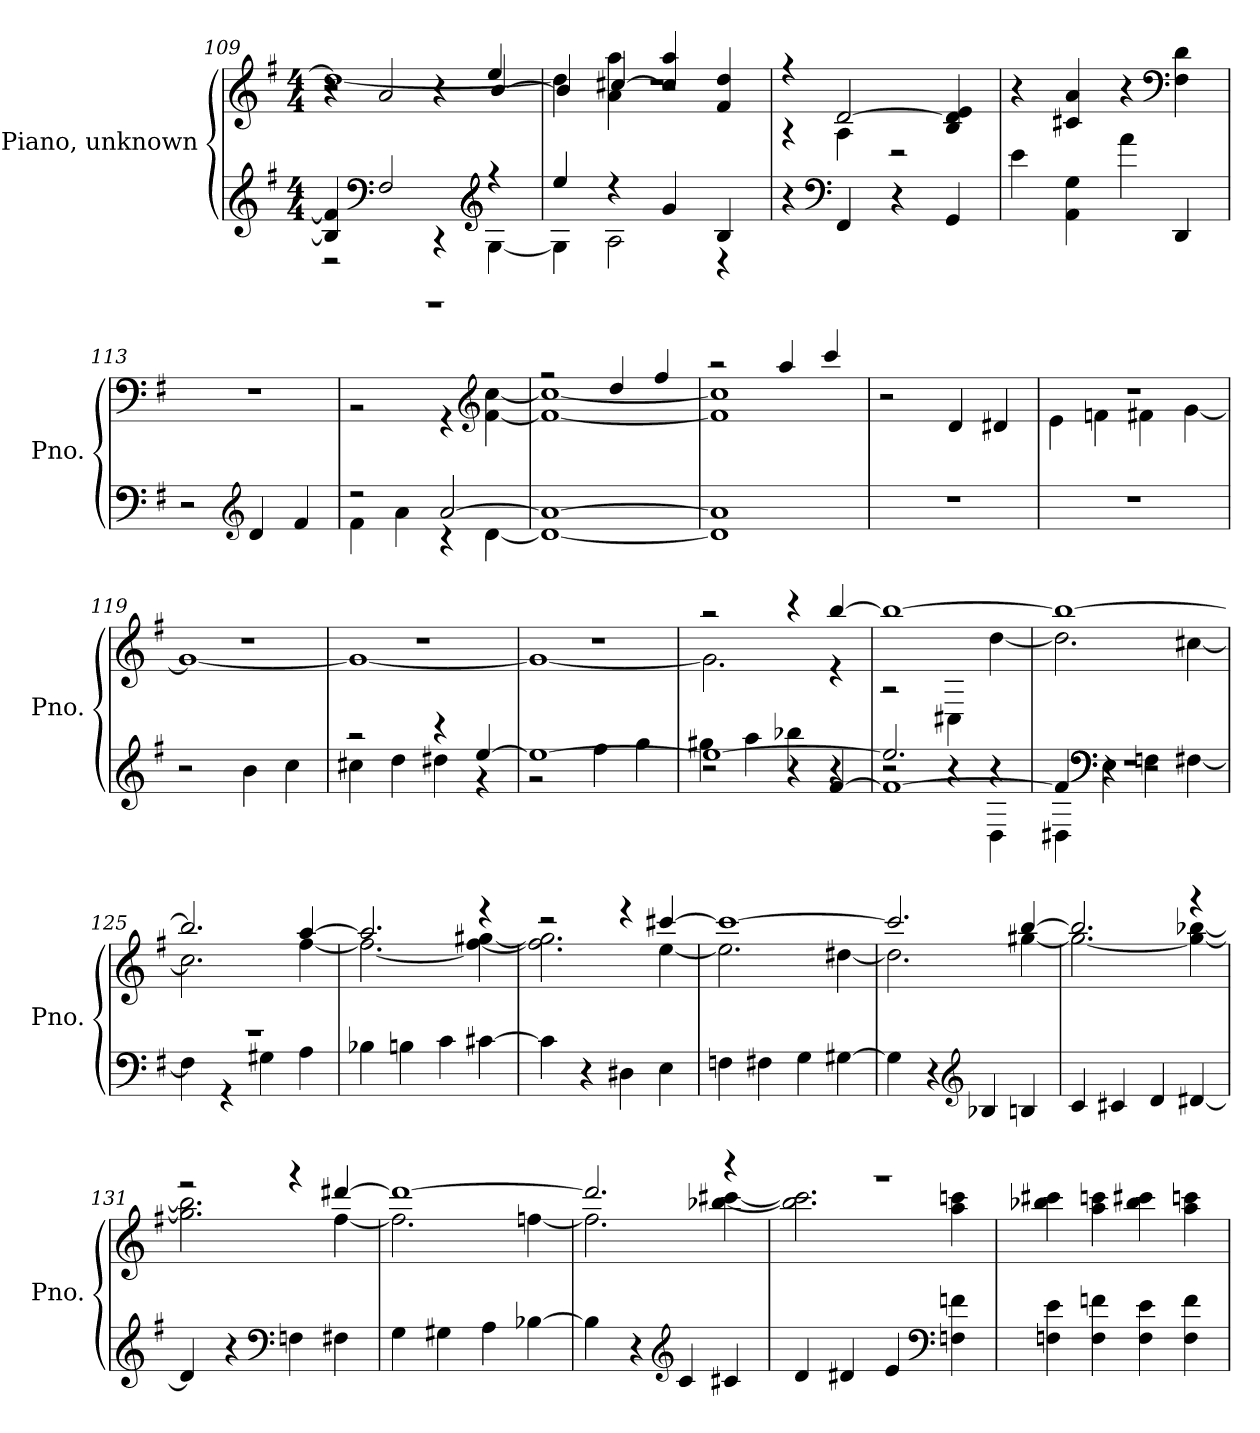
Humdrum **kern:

**kern	**kern
*part1	*part1
*staff2	*staff1
*I"Piano, unknown	*
*I'Pno.	*
*clefG2	*clefG2
*k[f#]	*k[f#]
*M4/4	*M4/4
=109	=109
*^	*^
*	*	*	*^
4B/] 4f#/]	2r	2r	1dd_	4r
*clefF4	*	*	*	*
2F#/	.	.	.	2a/
.	4r	4r	.	.
*clefG2	*	*	*	*
4r	[4G\	4ee/	.	[4b/
!!LO:LB:g=z	!!	!!
=110	=110	=110	=110	=110
4ee/	4G\]	1r	4dd\]	4b/]
4r	2A\	.	4a\ 4aa\	[4cc#X/
4g/	.	.	2r	4cc#/] 4aa/
4B/	4r	.	.	4f#/ 4dd/
*v	*v	*	*	*
*	*	*v	*v
=111	=111	=111
4r	4r	4r
*clefF4	*	*
4FF#/	[2d/	4A\
4r	.	2r
4GG/	4B/ 4d/] 4e/	.
*	*v	*v
=112	=112
4e\	4r
4AA\ 4G\	4c#X/ 4a/
4a\	4r
*	*clefF4
4DD/	4F#\ 4d\
=113	=113
2r	1r
*clefG2	*
4d/	.
4f#/	.
=114	=114
*^	*^
2r	4f#\	1r	2r
.	4a\	.	.
[2a/	4r	.	4r
*	*	*clefG2	*
.	[4d\	.	[4f#\ [4cc\
=115	=115	=115	=115
1a_	1d_	2r	1f#_ 1cc_
.	.	4dd/	.
.	.	4ff#/	.
=116	=116	=116	=116
1a]	1d]	2r	1f#] 1cc]
.	.	4aa/	.
.	.	4ccc/	.
*v	*v	*	*
*	*v	*v
!!LO:LB:g=z
=117	=117
1r	2r
.	4d/
.	4d#X/
=118	=118
*	*^
1r	1r	4e\
.	.	4fn\
.	.	4f#X\
.	.	[4g\
=119	=119	=119
2r	1r	1g_
4b\	.	.
4cc\	.	.
=120	=120	=120
*^	*	*
2r	4cc#X\	1r	1g_
.	4dd\	.	.
4r	4dd#X\	.	.
[4ee/	4r	.	.
=121	=121	=121	=121
1ee_	2r	1r	1g_
.	4ff#\	.	.
.	4gg\	.	.
=122	=122	=122	=122
*	*^	*	*
1ee_	4gg#X\	2r	2r	2.g\]
.	4aa\	.	.	.
.	4bb-X\	4r	4r	.
.	4r	[4f#/	[4bb/	4r
=123	=123	=123	=123	=123
2.ee/]	2r	1f#_	1bb_	2r
.	4r	.	.	4C#X\
4r	4D\	.	.	[4dd\
!!LO:PB:g=z	!!
=124	=124	=124	=124	=124
1r	4D#X\	4f#/]	1bb_	2.dd\]
*clefF4	*	*	*	*
.	4E\	4r	.	.
.	4Fn\	2r	.	.
.	[4F#X\	.	.	[4cc#X\
*	*v	*v	*	*
=125	=125	=125	=125
1r	4F#\]	2.bb/]	2.cc#\]
.	4r	.	.
.	4G#X\	.	.
.	4A\	[4aa/	[4ff#\
*v	*v	*	*
=126	=126	=126
4B-X\	2.aa/]	2.ff#\_
4Bn\	.	.
4c\	.	.
[4c#X\	4r	4ff#\_ [4gg#X\
=127	=127	=127
4c#\]	2r	2.ff#\] 2.gg#\]
4r	.	.
4D#X\	4r	.
4E\	[4ccc#X/	[4ee\
=128	=128	=128
4Fn\	1ccc#_	2.ee\]
4F#X\	.	.
4G\	.	.
[4G#X\	.	[4dd#X\
=129	=129	=129
4G#\]	2.ccc#/]	2.dd#\]
4r	.	.
*clefG2	*	*
4B-X/	.	.
4Bn/	[4bb/	[4gg#X\
!!LO:LB:g=z	!!
=130	=130	=130
4c/	2.bb/]	2.gg#\_
4c#X/	.	.
4d/	.	.
[4d#X/	4r	4gg#\_ [4bb-X\
=131	=131	=131
4d#/]	2r	2.gg#\] 2.bb-\]
4r	.	.
*clefF4	*	*
4Fn\	4r	.
4F#X\	[4ddd#X/	[4ff#\
=132	=132	=132
4G\	1ddd#_	2.ff#\]
4G#X\	.	.
4A\	.	.
[4B-X\	.	[4ffn\
=133	=133	=133
4B-\]	2.ddd#/]	2.ff\]
4r	.	.
*clefG2	*	*
4c/	.	.
4c#X/	4r	[4bb-X\ [4ccc#X\
=134	=134	=134
4d/	1r	2.bb-\] 2.ccc#\]
4d#X/	.	.
4e/	.	.
*clefF4	*	*
4Fn\ 4fn\	.	4aa\ 4cccn\
*	*v	*v
!!LO:LB:g=z
=135	=135
4Fn\ 4e\	4bb-X\ 4ccc#X\
4F\ 4fn\	4aa\ 4cccn\
4F\ 4e\	4bb-\ 4ccc#X\
4F\ 4f\	4aa\ 4cccn\
=	=
*-	*-
